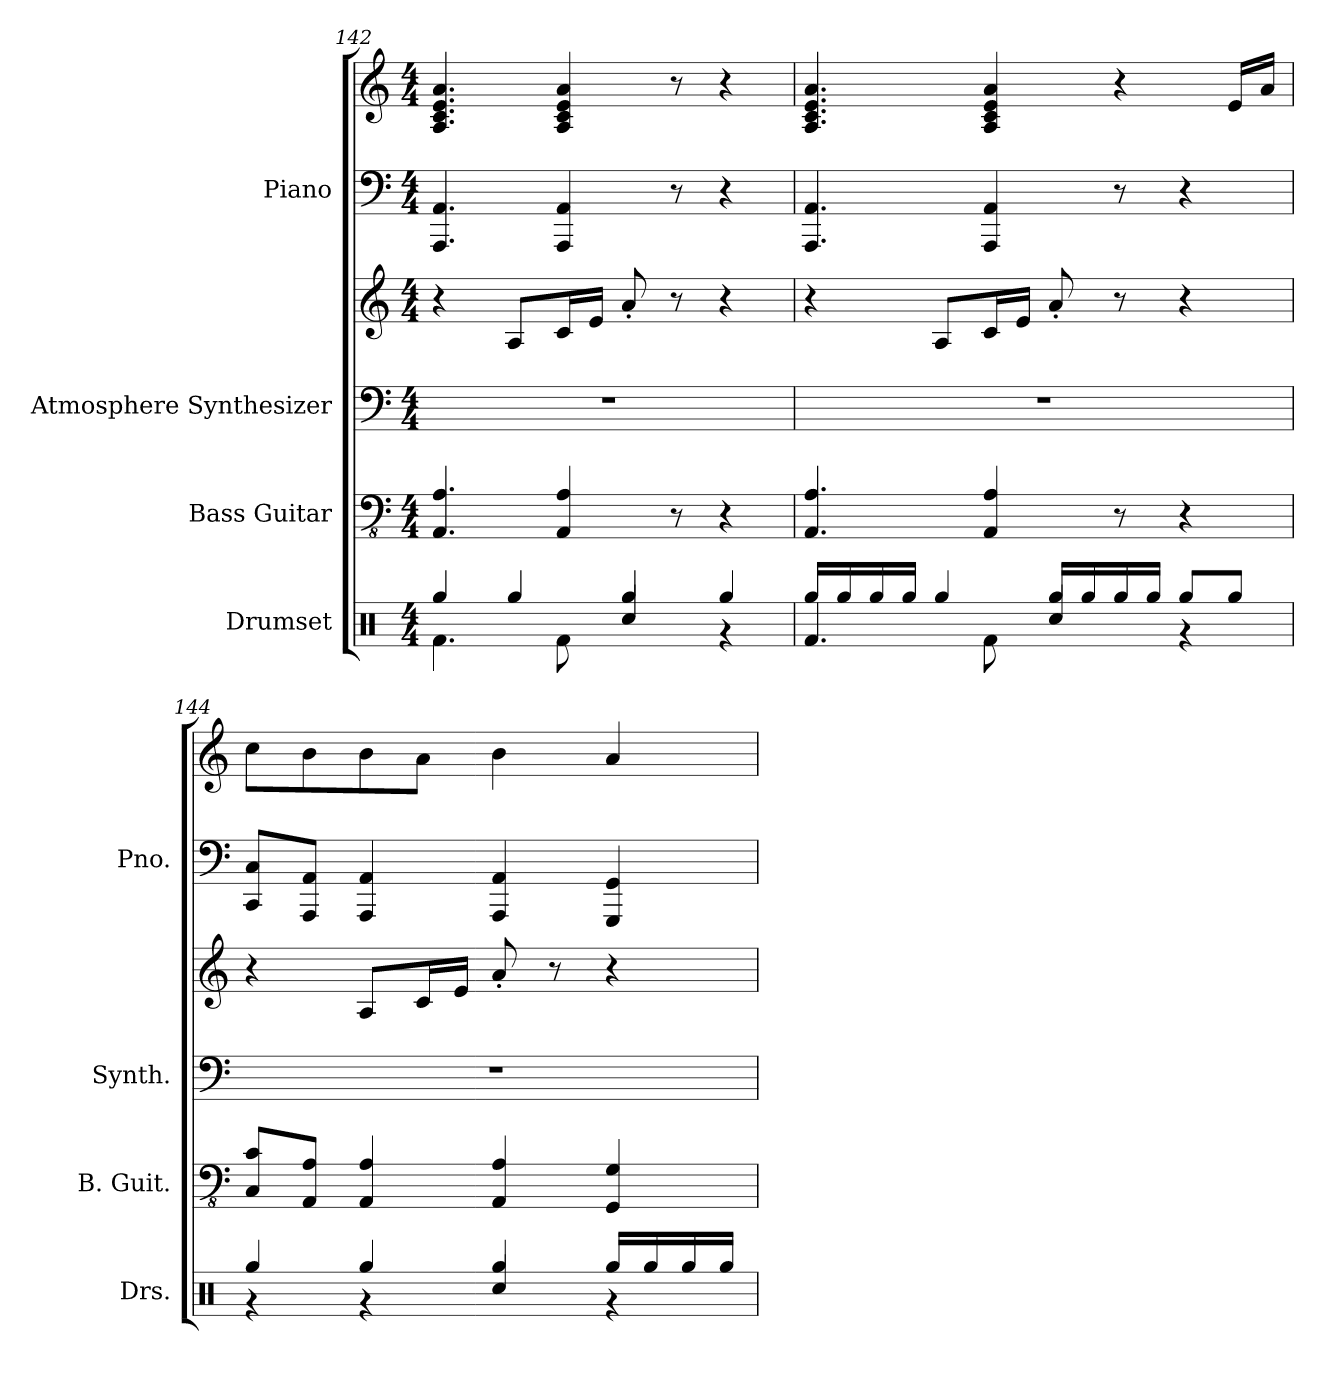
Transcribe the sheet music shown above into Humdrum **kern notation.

**kern	**kern	**kern	**kern	**kern	**kern
*part4	*part3	*part2	*part2	*part1	*part1
*staff6	*staff5	*staff4	*staff3	*staff2	*staff1
*I"Drumset	*I"Bass Guitar	*I"Atmosphere Synthesizer	*	*I"Piano	*
*I'Drs.	*I'B. Guit.	*I'Synth.	*	*I'Pno.	*
!!LO:LB:g=z
*clefX	*clefFv4	*clefF4	*clefG2	*clefF4	*clefG2
*k[]	*k[]	*k[]	*k[]	*k[]	*k[]
*M4/4	*M4/4	*M4/4	*M4/4	*M4/4	*M4/4
=142	=142	=142	=142	=142	=142
*^	*	*	*	*	*
4Rgg/	4.Rf\	4.AAA/ 4.AA/	1r	4r	4.AAA/ 4.AA/	4.A/ 4.c/ 4.e/ 4.a/
4Rgg/	.	.	.	8A/L	.	.
.	8Rf\	4AAA/ 4AA/	.	16c/L	4AAA/ 4AA/	4A/ 4c/ 4e/ 4a/
.	.	.	.	16e/JJ	.	.
4Rgg/	4Rcc/	.	.	8a'/	.	.
.	.	8r	.	8r	8r	8r
4Rgg/	4r	4r	.	4r	4r	4r
=143	=143	=143	=143	=143	=143	=143
16Rgg/LL	4.Rf/	4.AAA/ 4.AA/	1r	4r	4.AAA/ 4.AA/	4.A/ 4.c/ 4.e/ 4.a/
16Rgg/	.	.	.	.	.	.
16Rgg/	.	.	.	.	.	.
16Rgg/JJ	.	.	.	.	.	.
4Rgg/	.	.	.	8A/L	.	.
.	8Rf\	4AAA/ 4AA/	.	16c/L	4AAA/ 4AA/	4A/ 4c/ 4e/ 4a/
.	.	.	.	16e/JJ	.	.
16Rgg/LL	4Rcc/	.	.	8a'/	.	.
16Rgg/	.	.	.	.	.	.
16Rgg/	.	8r	.	8r	8r	4r
16Rgg/JJ	.	.	.	.	.	.
8Rgg/L	4r	4r	.	4r	4r	.
8Rgg/J	.	.	.	.	.	16e/LL
.	.	.	.	.	.	16a/JJ
=144	=144	=144	=144	=144	=144	=144
4Rgg/	4r	8CC/ 8C/L	1r	4r	8CC/ 8C/L	8cc\L
.	.	8AAA/ 8AA/J	.	.	8AAA/ 8AA/J	8b\
4Rgg/	4r	4AAA/ 4AA/	.	8A/L	4AAA/ 4AA/	8b\
.	.	.	.	16c/L	.	8a\J
.	.	.	.	16e/JJ	.	.
4Rgg/	4Rcc/	4AAA/ 4AA/	.	8a'/	4AAA/ 4AA/	4b\
.	.	.	.	8r	.	.
16Rgg/LL	4r	4GGG/ 4GG/	.	4r	4GGG/ 4GG/	4a/
16Rgg/	.	.	.	.	.	.
16Rgg/	.	.	.	.	.	.
16Rgg/JJ	.	.	.	.	.	.
*v	*v	*	*	*	*	*
=	=	=	=	=	=
*-	*-	*-	*-	*-	*-
